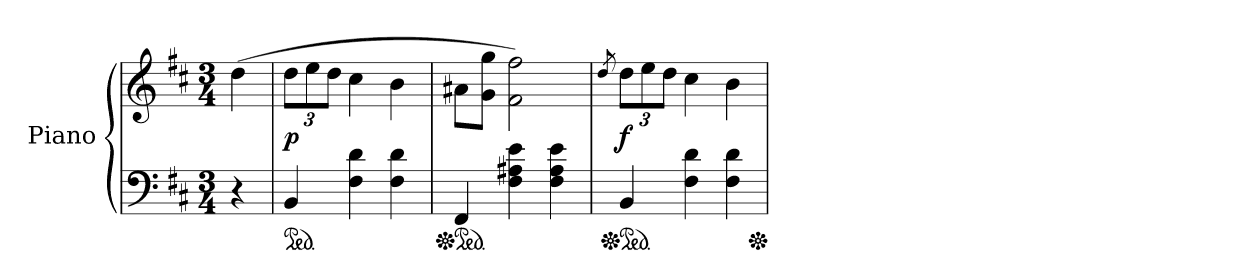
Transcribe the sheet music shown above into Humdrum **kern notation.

**kern	**kern	**dynam
*part1	*part1	*part1
*staff2	*staff1	*staff1/2
*I"Piano	*	*
*I'Pno	*	*
*clefF4	*clefG2	*
*k[f#c#]	*k[f#c#]	*
*b:	*b:	*
*M3/4	*M3/4	*
*MM208	*MM208	*
=	=	=
4r	(4dd	.
=	=	=
*ped	*	*
4BB	12ddL	p
.	12ee	.
.	12ddJ	.
4F# 4d	4cc#	.
4F# 4d	4b	.
=	=	=
*Xped	*	*
*ped	*	*
4FF#	8a#XL	.
.	8g 8ggJ	.
4F# 4A#X 4e	2f# 2ff#)	.
4F# 4A# 4e	.	.
=	=	=
.	8qdd/	.
*Xped	*	*
*ped	*	*
4BB	12ddL	f
.	12ee	.
.	12ddJ	.
4F# 4d	4cc#	.
4F# 4d	4b	.
*Xped	*	*
=	=	=
*-	*-	*-
